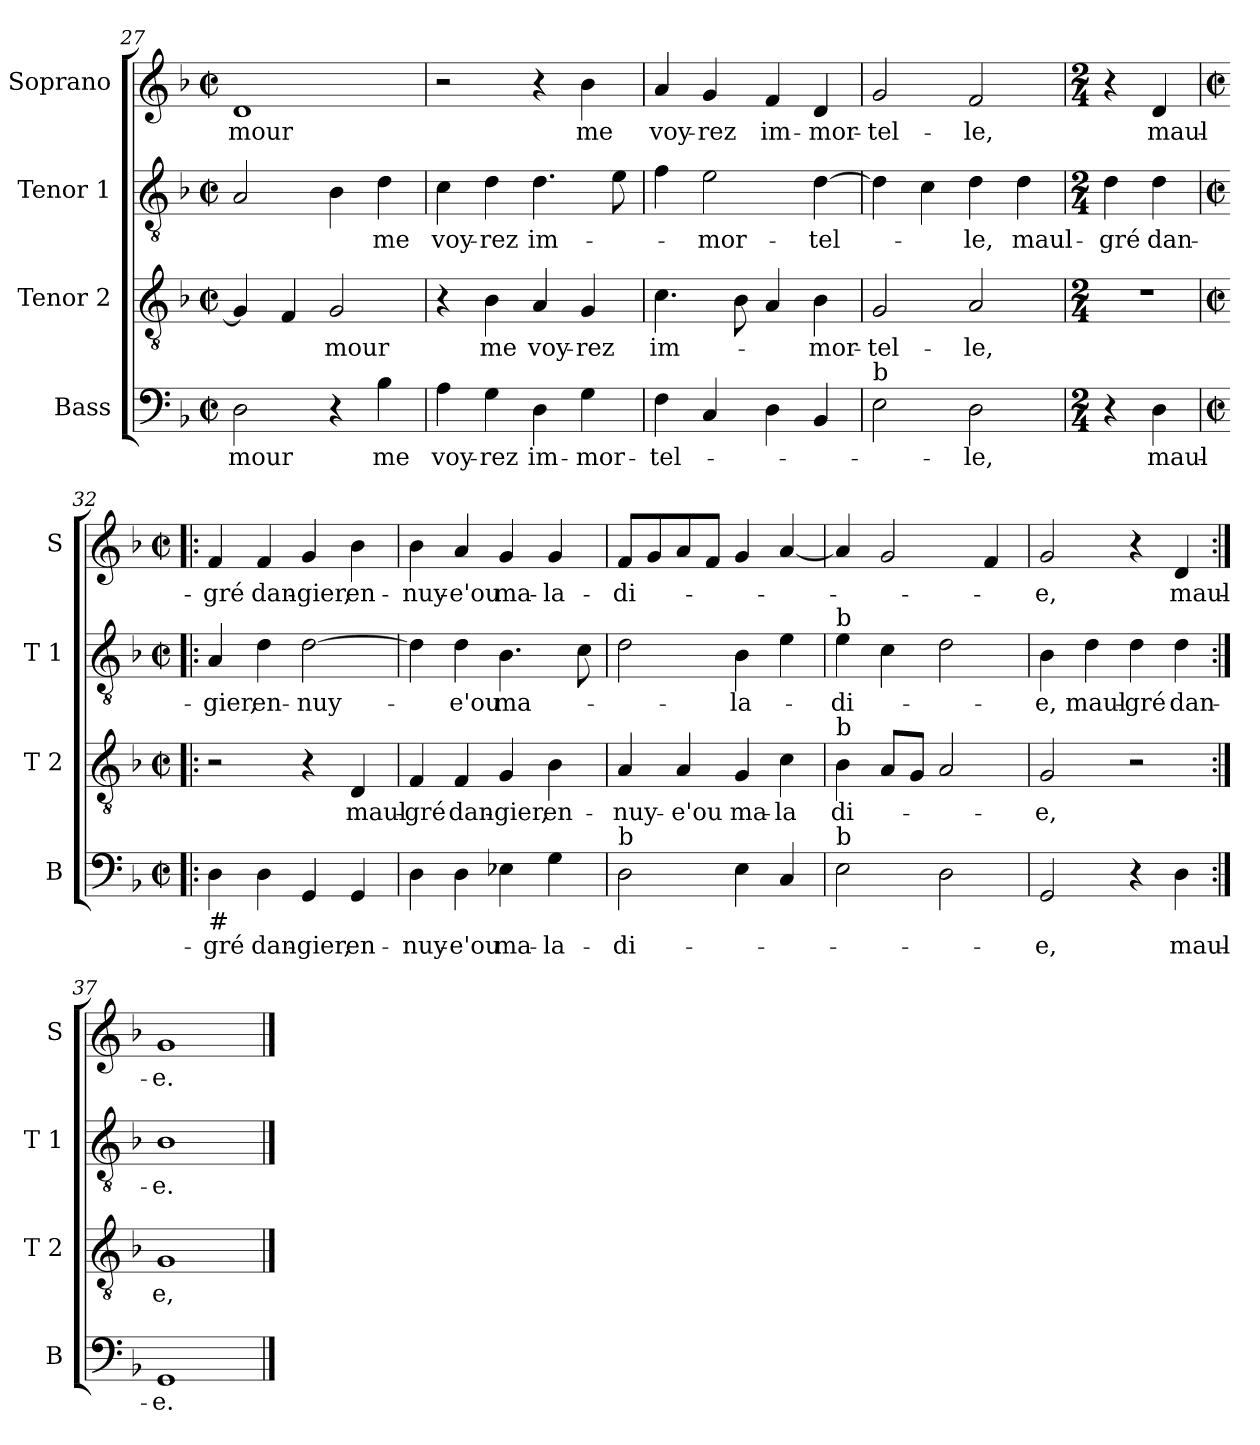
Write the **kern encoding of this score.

**kern	**text	**kern	**text	**kern	**text	**kern	**text
*part4	*part4	*part3	*part3	*part2	*part2	*part1	*part1
*staff4	*staff4	*staff3	*staff3	*staff2	*staff2	*staff1	*staff1
*I"Bass	*	*I"Tenor 2	*	*I"Tenor 1	*	*I"Soprano	*
*I'B	*	*I'T 2	*	*I'T 1	*	*I'S	*
*clefF4	*	*clefGv2	*	*clefGv2	*	*clefG2	*
*k[b-]	*	*k[b-]	*	*k[b-]	*	*k[b-]	*
*F:	*	*F:	*	*F:	*	*F:	*
*M2/2	*	*M2/2	*	*M2/2	*	*M2/2	*
*met(c|)	*	*met(c|)	*	*met(c|)	*	*met(c|)	*
=27	=27	=27	=27	=27	=27	=27	=27
!	!LO:LY:b	!	!	!	!	!	!LO:LY:b
2D\	-mour	4G/]	.	2A/	.	1d	-mour
.	.	4F/	.	.	.	.	.
!	!	!	!LO:LY:b	!	!	!	!
4r	.	2G/	-mour	4B-\	.	.	.
!	!LO:LY:b	!	!	!	!LO:LY:b	!	!
4B-\	me	.	.	4d\	me	.	.
=28	=28	=28	=28	=28	=28	=28	=28
!	!LO:LY:b	!	!	!	!LO:LY:b	!	!
4A\	voy-	4r	.	4c\	voy-	2r	.
!	!LO:LY:b	!	!LO:LY:b	!	!LO:LY:b	!	!
4G\	-rez	4B-\	me	4d\	-rez	.	.
!	!LO:LY:b	!	!LO:LY:b	!	!LO:LY:b	!	!
4D\	im-	4A/	voy-	4.d\	im-	4r	.
!	!LO:LY:b	!	!LO:LY:b	!	!	!	!LO:LY:b
4G\	-mor-	4G/	-rez	.	.	4b-\	me
.	.	.	.	8e\	.	.	.
!!LO:PB:g=z
=29	=29	=29	=29	=29	=29	=29	=29
!	!LO:LY:b	!	!LO:LY:b	!	!	!	!LO:LY:b
4F\	-tel-	4.c\	im-	4f\	.	4a/	voy-
!	!	!	!	!	!LO:LY:b	!	!LO:LY:b
4C/	.	.	.	2e\	-mor-	4g/	-rez
.	.	8B-\	.	.	.	.	.
!	!	!	!	!	!	!	!LO:LY:b
4D\	.	4A/	.	.	.	4f/	im-
!	!	!	!LO:LY:b	!	!LO:LY:b	!	!LO:LY:b
4BB-/	.	4B-\	-mor-	[4d\	-tel-	4d/	-mor-
=30	=30	=30	=30	=30	=30	=30	=30
!LO:TX:a:t=b	!	!	!	!	!	!	!
!	!	!	!LO:LY:b	!	!	!	!LO:LY:b
2E\	.	2G/	-tel-	4d\]	.	2g/	-tel-
.	.	.	.	4c\	.	.	.
!	!LO:LY:b	!	!LO:LY:b	!	!LO:LY:b	!	!LO:LY:b
2D\	-le,	2A/	-le,	4d\	-le,	2f/	-le,
!	!	!	!	!	!LO:LY:b	!	!
.	.	.	.	4d\	maul-	.	.
=31	=31	=31	=31	=31	=31	=31	=31
*M2/4	*	*M2/4	*	*M2/4	*	*M2/4	*
!	!	!	!	!	!LO:LY:b	!	!
4r	.	2r	.	4d\	-gré	4r	.
!	!LO:LY:b	!	!	!	!LO:LY:b	!	!LO:LY:b
4D\	maul-	.	.	4d\	dan-	4d/	maul-
=32!|:	=32!|:	=32!|:	=32!|:	=32!|:	=32!|:	=32!|:	=32!|:
*M2/2	*	*M2/2	*	*M2/2	*	*M2/2	*
*met(c|)	*	*met(c|)	*	*met(c|)	*	*met(c|)	*
!LO:TX:b:t=#	!	!	!	!	!	!	!
!	!LO:LY:b	!	!	!	!LO:LY:b	!	!LO:LY:b
4D\	-gré	2r	.	4A/	-gier,	4f/	-gré
!	!LO:LY:b	!	!	!	!LO:LY:b	!	!LO:LY:b
4D\	dan-	.	.	4d\	en-	4f/	dan-
!	!LO:LY:b	!	!	!	!LO:LY:b	!	!LO:LY:b
4GG/	-gier,	4r	.	[2d\	-nuy-	4g/	-gier,
!	!LO:LY:b	!	!LO:LY:b	!	!	!	!LO:LY:b
4GG/	en-	4D/	maul-	.	.	4b-\	en-
=33	=33	=33	=33	=33	=33	=33	=33
!	!LO:LY:b	!	!LO:LY:b	!	!	!	!LO:LY:b
4D\	-nuy-	4F/	-gré	4d\]	.	4b-\	-nuy-
!	!LO:LY:b	!	!LO:LY:b	!	!LO:LY:b	!	!LO:LY:b
4D\	-e'ou	4F/	dan-	4d\	-e'ou	4a/	-e'ou
!	!LO:LY:b	!	!LO:LY:b	!	!LO:LY:b	!	!LO:LY:b
4E-X\	ma-	4G/	-gier,	4.B-\	ma-	4g/	ma-
!	!LO:LY:b	!	!LO:LY:b	!	!	!	!LO:LY:b
4G\	-la-	4B-\	en-	.	.	4g/	-la-
.	.	.	.	8c\	.	.	.
!!LO:LB:g=z
=34	=34	=34	=34	=34	=34	=34	=34
!LO:TX:a:t=b	!	!	!	!	!	!	!
!	!LO:LY:b	!	!LO:LY:b	!	!	!	!LO:LY:b
2D\	-di-	4A/	-nuy-	2d\	.	8f/L	-di-
.	.	.	.	.	.	8g/	.
!	!	!	!LO:LY:b	!	!	!	!
.	.	4A/	-e'ou	.	.	8a/	.
.	.	.	.	.	.	8f/J	.
!	!	!	!LO:LY:b	!	!LO:LY:b	!	!
4E\	.	4G/	ma-	4B-\	-la-	4g/	.
!	!	!	!LO:LY:b	!	!	!	!
4C/	.	4c\	-la	4e\	.	[4a/	.
=35	=35	=35	=35	=35	=35	=35	=35
!	!	!	!	!LO:TX:a:t=b	!	!	!
!	!	!LO:TX:a:t=b	!	!	!	!	!
!LO:TX:a:t=b	!	!	!	!	!	!	!
!	!	!	!LO:LY:b	!	!LO:LY:b	!	!
2E\	.	4B-\	di-	4e\	-di-	4a/]	.
.	.	8A/L	.	4c\	.	2g/	.
.	.	8G/J	.	.	.	.	.
2D\	.	2A/	.	2d\	.	.	.
.	.	.	.	.	.	4f/	.
=36	=36	=36	=36	=36	=36	=36	=36
!	!LO:LY:b	!	!LO:LY:b	!	!LO:LY:b	!	!LO:LY:b
2GG/	-e,	2G/	-e,	4B-\	-e,	2g/	-e,
!	!	!	!	!	!LO:LY:b	!	!
.	.	.	.	4d\	maul-	.	.
!	!	!	!	!	!LO:LY:b	!	!
4r	.	2r	.	4d\	-gré	4r	.
!	!LO:LY:b	!	!	!	!LO:LY:b	!	!LO:LY:b
4D\	maul-	.	.	4d\	dan-	4d/	maul-
=37:|!	=37:|!	=37:|!	=37:|!	=37:|!	=37:|!	=37:|!	=37:|!
!	!LO:LY:b	!	!LO:LY:b	!	!LO:LY:b	!	!LO:LY:b
1GG	-e.	1G	e,	1B-	-e.	1g	-e.
==	==	==	==	==	==	==	==
*-	*-	*-	*-	*-	*-	*-	*-
